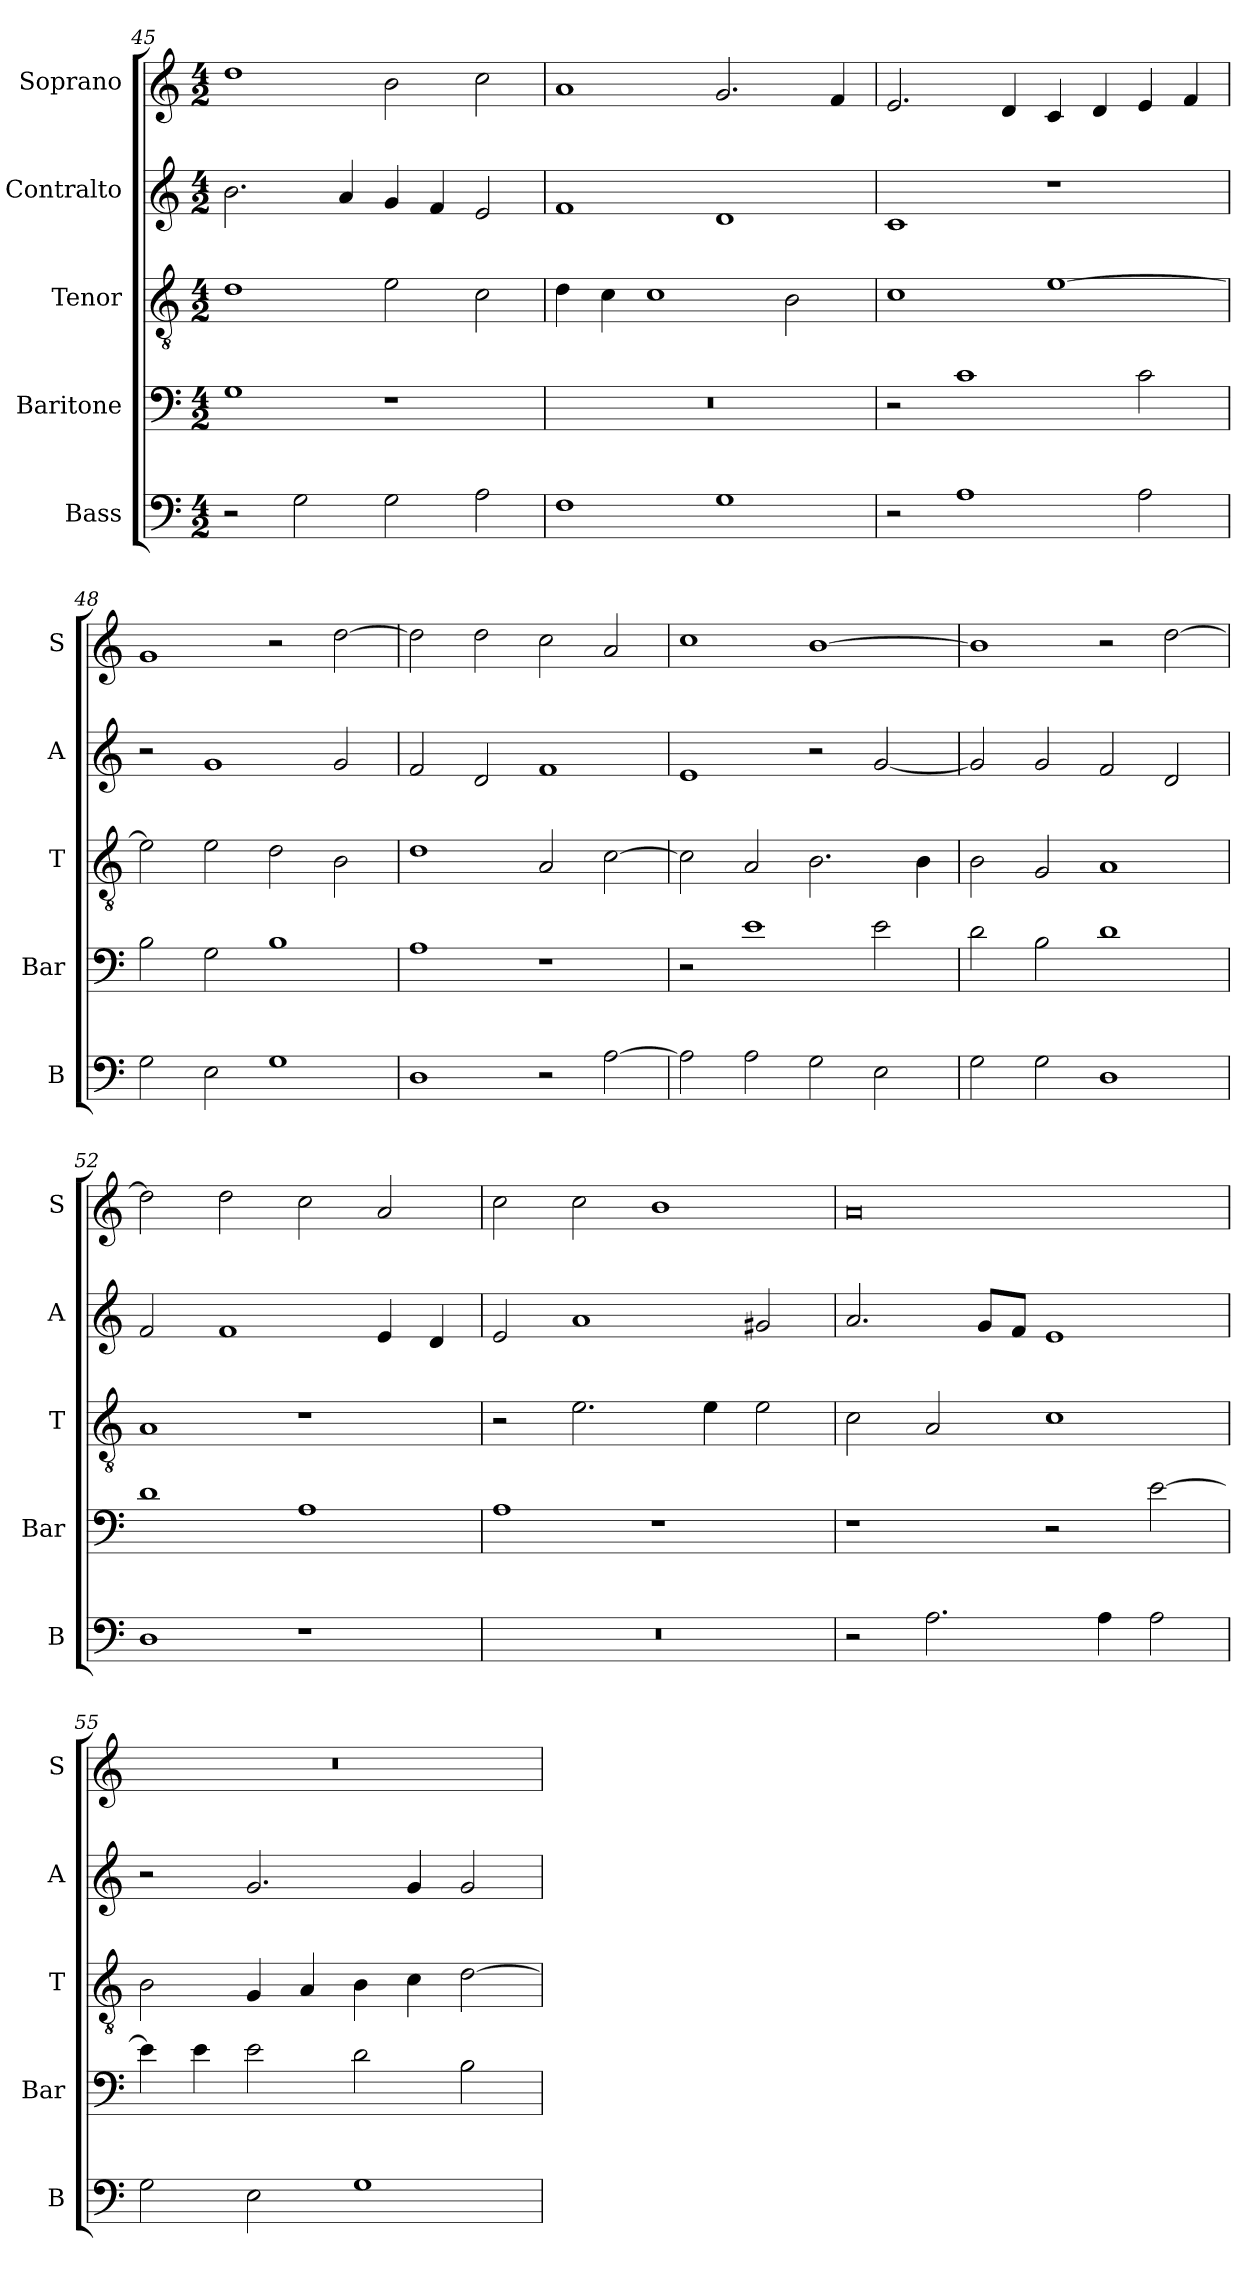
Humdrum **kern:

**kern	**kern	**kern	**kern	**kern
*part5	*part4	*part3	*part2	*part1
*staff5	*staff4	*staff3	*staff2	*staff1
*I"Bass	*I"Baritone	*I"Tenor	*I"Contralto	*I"Soprano
*I'B	*I'Bar	*I'T	*I'A	*I'S
*clefF4	*clefF4	*clefGv2	*clefG2	*clefG2
*k[]	*k[]	*k[]	*k[]	*k[]
*A:aeo	*A:aeo	*A:aeo	*A:aeo	*A:aeo
*M4/2	*M4/2	*M4/2	*M4/2	*M4/2
=45	=45	=45	=45	=45
2r	1G	1d	2.b	1dd
2G	.	.	.	.
.	.	.	4a	.
2G	1r	2e	4g	2b
.	.	.	4f	.
2A	.	2c	2e	2cc
=46	=46	=46	=46	=46
1F	0r	4d	1f	1a
.	.	4c	.	.
.	.	1c	.	.
1G	.	.	1d	2.g
.	.	2B	.	.
.	.	.	.	4f
=47	=47	=47	=47	=47
2r	2r	1c	1c	2.e
1A	1c	.	.	.
.	.	.	.	4d
.	.	[1e	1r	4c
.	.	.	.	4d
2A	2c	.	.	4e
.	.	.	.	4f
=48	=48	=48	=48	=48
2G	2B	2e]	2r	1g
2E	2G	2e	1g	.
1G	1B	2d	.	2r
.	.	2B	2g	[2dd
=49	=49	=49	=49	=49
1D	1A	1d	2f	2dd]
.	.	.	2d	2dd
2r	1r	2A	1f	2cc
[2A	.	[2c	.	2a
=50	=50	=50	=50	=50
2A]	2r	2c]	1e	1cc
2A	1e	2A	.	.
2G	.	2.B	2r	[1b
2E	2e	.	[2g	.
.	.	4B	.	.
=51	=51	=51	=51	=51
2G	2d	2B	2g]	1b]
2G	2B	2G	2g	.
1D	1d	1A	2f	2r
.	.	.	2d	[2dd
=52	=52	=52	=52	=52
1D	1d	1A	2f	2dd]
.	.	.	1f	2dd
1r	1A	1r	.	2cc
.	.	.	4e	2a
.	.	.	4d	.
=53	=53	=53	=53	=53
0r	1A	2r	2e	2cc
.	.	2.e	1a	2cc
.	1r	.	.	1b
.	.	4e	.	.
.	.	2e	2g#X	.
=54	=54	=54	=54	=54
2r	1r	2c	2.a	0a
2.A	.	2A	.	.
.	.	.	8g/L	.
.	.	.	8f/J	.
.	2r	1c	1e	.
4A	.	.	.	.
2A	[2e	.	.	.
=55	=55	=55	=55	=55
2G	4e]	2B	2r	0r
.	4e	.	.	.
2E	2e	4G	2.g	.
.	.	4A	.	.
1G	2d	4B	.	.
.	.	4c	4g	.
.	2B	[2d	2g	.
=	=	=	=	=
*-	*-	*-	*-	*-
